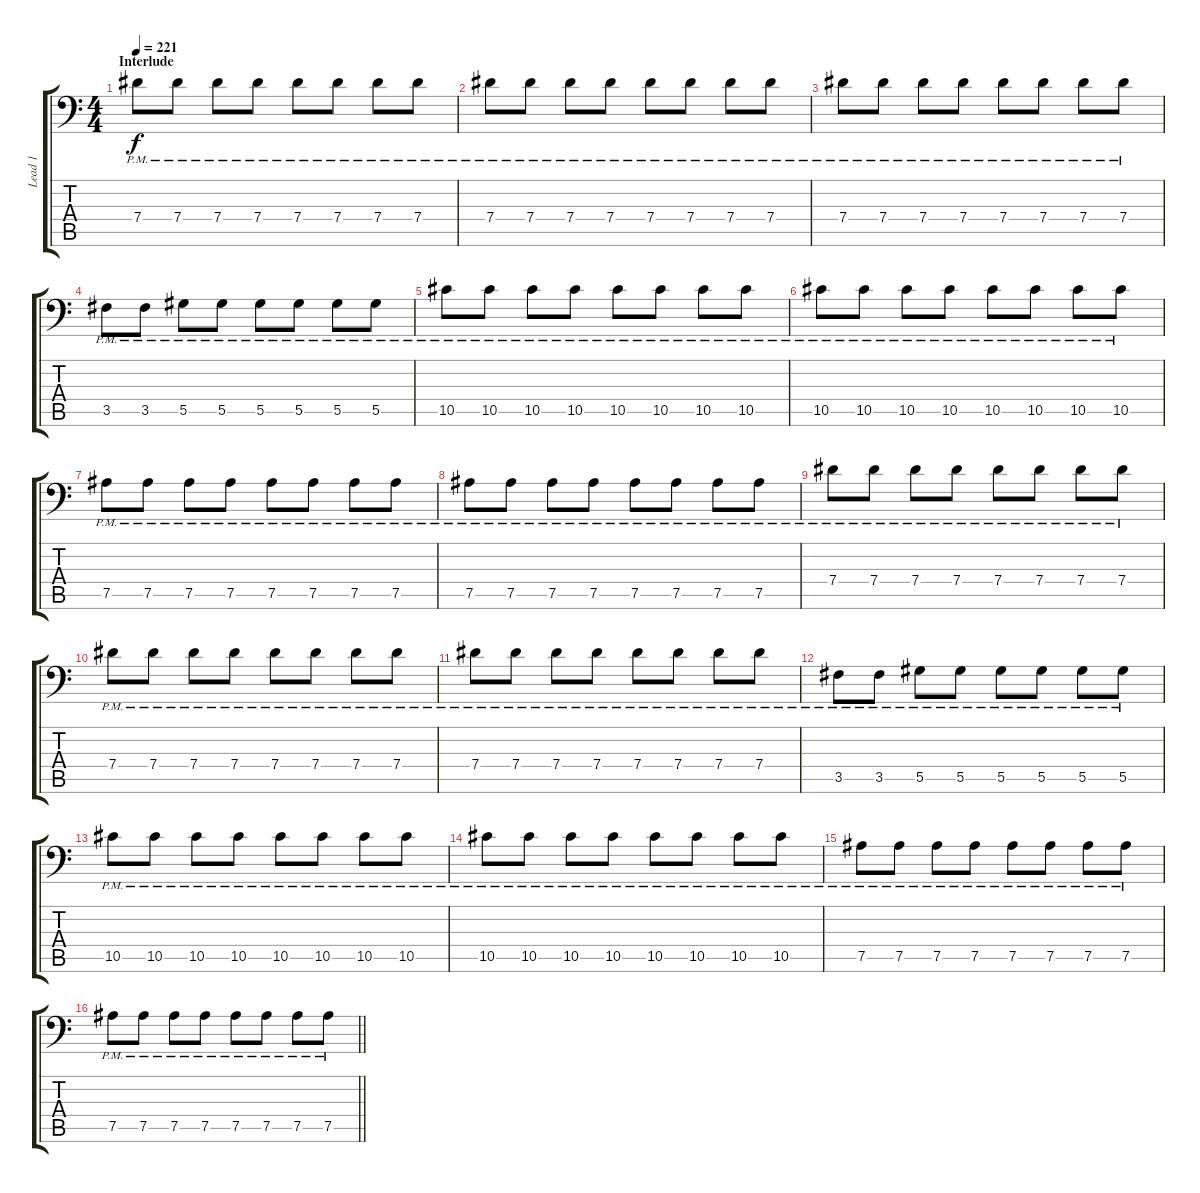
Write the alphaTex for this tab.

\track ("Lead 1" "Lead 1") {instrument overdrivenguitar}
\staff {score tabs}
\tuning (Bb3 F3 Db3 Ab2 Eb2 Bb1) {hide}
\ts (4 4)
\section ("" "Interlude")
\tempo 221
\clef f4
\ks c
7.4{pm}.8{dy f} 7.4{pm}.8 7.4{pm}.8 7.4{pm}.8 7.4{pm}.8 7.4{pm}.8 7.4{pm}.8 7.4{pm}.8 |
7.4{pm}.8 7.4{pm}.8 7.4{pm}.8 7.4{pm}.8 7.4{pm}.8 7.4{pm}.8 7.4{pm}.8 7.4{pm}.8 |
7.4{pm}.8 7.4{pm}.8 7.4{pm}.8 7.4{pm}.8 7.4{pm}.8 7.4{pm}.8 7.4{pm}.8 7.4{pm}.8 |
3.5{pm}.8 3.5{pm}.8 5.5{pm}.8 5.5{pm}.8 5.5{pm}.8 5.5{pm}.8 5.5{pm}.8 5.5{pm}.8 |
10.5{pm}.8 10.5{pm}.8 10.5{pm}.8 10.5{pm}.8 10.5{pm}.8 10.5{pm}.8 10.5{pm}.8 10.5{pm}.8 |
10.5{pm}.8 10.5{pm}.8 10.5{pm}.8 10.5{pm}.8 10.5{pm}.8 10.5{pm}.8 10.5{pm}.8 10.5{pm}.8 |
7.5{pm}.8 7.5{pm}.8 7.5{pm}.8 7.5{pm}.8 7.5{pm}.8 7.5{pm}.8 7.5{pm}.8 7.5{pm}.8 |
7.5{pm}.8 7.5{pm}.8 7.5{pm}.8 7.5{pm}.8 7.5{pm}.8 7.5{pm}.8 7.5{pm}.8 7.5{pm}.8 |
7.4{pm}.8 7.4{pm}.8 7.4{pm}.8 7.4{pm}.8 7.4{pm}.8 7.4{pm}.8 7.4{pm}.8 7.4{pm}.8 |
7.4{pm}.8 7.4{pm}.8 7.4{pm}.8 7.4{pm}.8 7.4{pm}.8 7.4{pm}.8 7.4{pm}.8 7.4{pm}.8 |
7.4{pm}.8 7.4{pm}.8 7.4{pm}.8 7.4{pm}.8 7.4{pm}.8 7.4{pm}.8 7.4{pm}.8 7.4{pm}.8 |
3.5{pm}.8 3.5{pm}.8 5.5{pm}.8 5.5{pm}.8 5.5{pm}.8 5.5{pm}.8 5.5{pm}.8 5.5{pm}.8 |
10.5{pm}.8 10.5{pm}.8 10.5{pm}.8 10.5{pm}.8 10.5{pm}.8 10.5{pm}.8 10.5{pm}.8 10.5{pm}.8 |
10.5{pm}.8 10.5{pm}.8 10.5{pm}.8 10.5{pm}.8 10.5{pm}.8 10.5{pm}.8 10.5{pm}.8 10.5{pm}.8 |
7.5{pm}.8 7.5{pm}.8 7.5{pm}.8 7.5{pm}.8 7.5{pm}.8 7.5{pm}.8 7.5{pm}.8 7.5{pm}.8 |
\barLineRight lightlight
7.5{pm}.8 7.5{pm}.8 7.5{pm}.8 7.5{pm}.8 7.5{pm}.8 7.5{pm}.8 7.5{pm}.8 7.5{pm}.8
